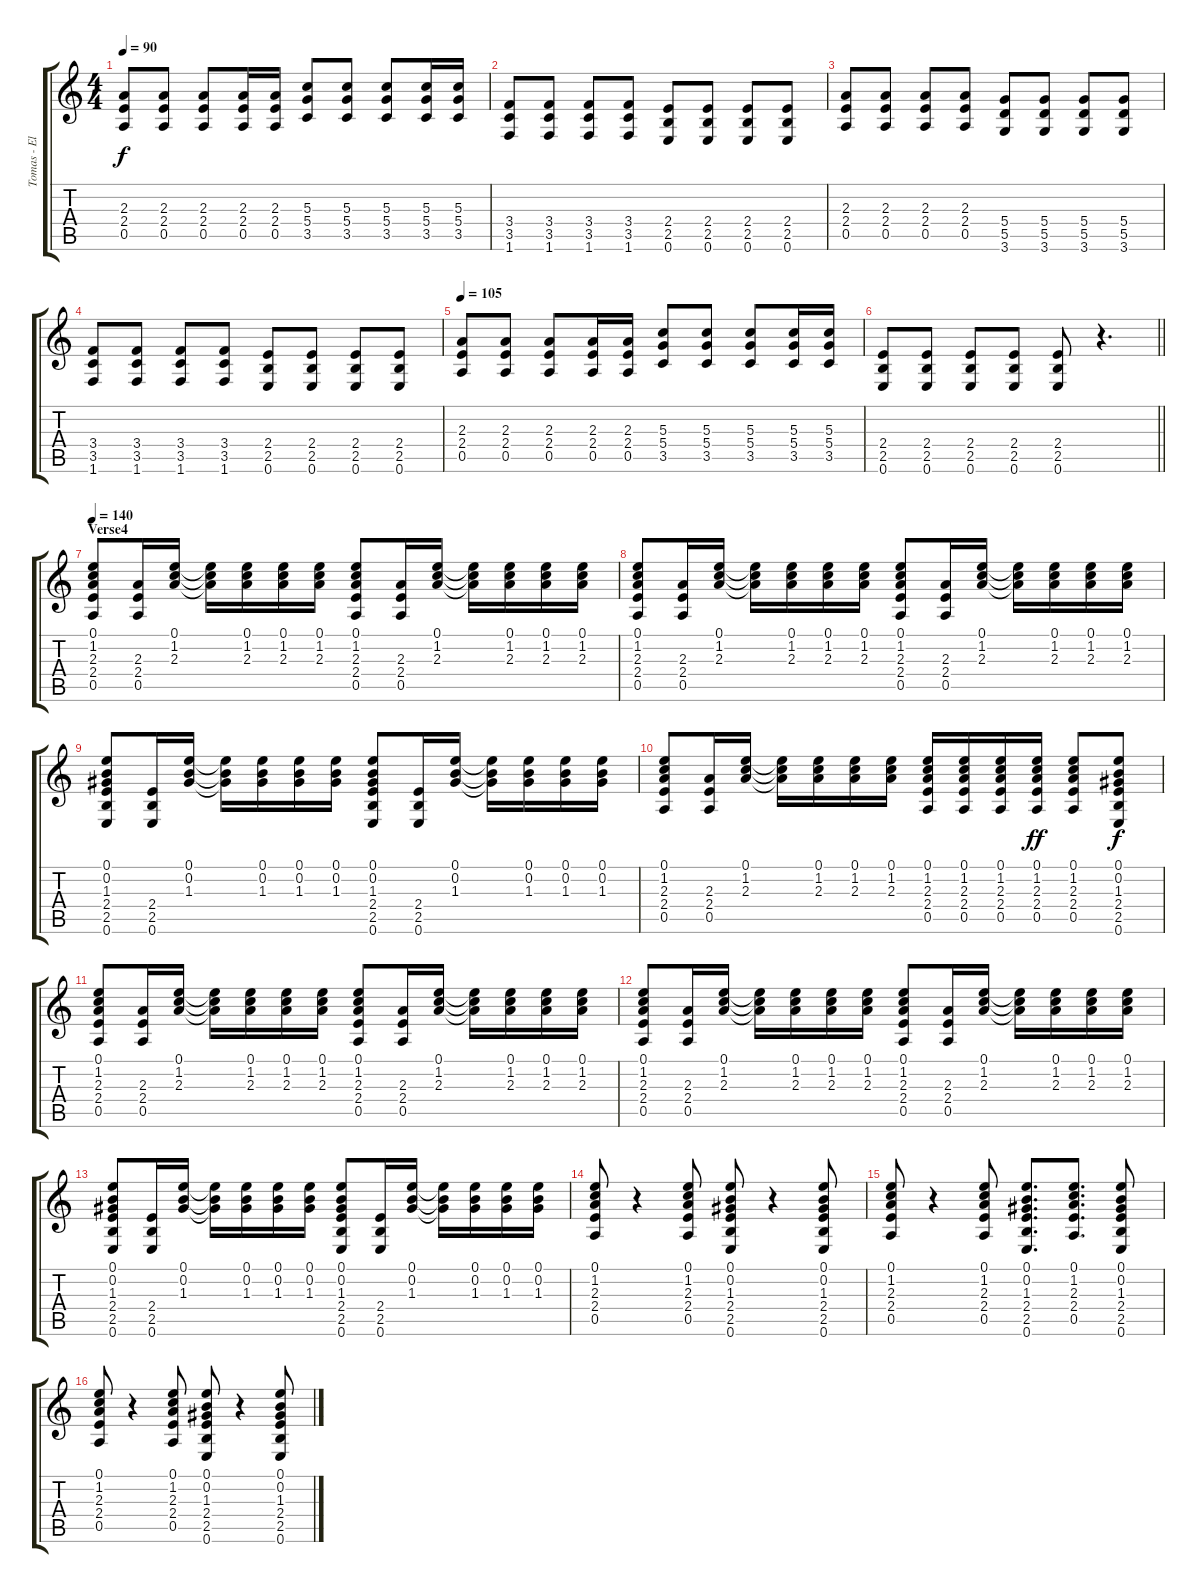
\track ("Tomas - Elec. Guitar" "Tomas - El") {instrument electricguitarclean}
\staff {score tabs}
\tuning (E4 B3 G3 D3 A2 E2) {hide}
\ts (4 4)
\tempo 90
\clef g2
\ks c
(2.3 2.4 0.5).8{dy f} (2.3 2.4 0.5).8 (2.3 2.4 0.5).8 (2.3 2.4 0.5).16 (2.3 2.4 0.5).16 (5.3 5.4 3.5).8 (5.3 5.4 3.5).8 (5.3 5.4 3.5).8 (5.3 5.4 3.5).16 (5.3 5.4 3.5).16 |
(3.4 3.5 1.6).8 (3.4 3.5 1.6).8 (3.4 3.5 1.6).8 (3.4 3.5 1.6).8 (2.4 2.5 0.6).8 (2.4 2.5 0.6).8 (2.4 2.5 0.6).8 (2.4 2.5 0.6).8 |
(2.3 2.4 0.5).8 (2.3 2.4 0.5).8 (2.3 2.4 0.5).8 (2.3 2.4 0.5).8 (5.4 5.5 3.6).8 (5.4 5.5 3.6).8 (5.4 5.5 3.6).8 (5.4 5.5 3.6).8 |
(3.4 3.5 1.6).8 (3.4 3.5 1.6).8 (3.4 3.5 1.6).8 (3.4 3.5 1.6).8 (2.4 2.5 0.6).8 (2.4 2.5 0.6).8 (2.4 2.5 0.6).8 (2.4 2.5 0.6).8 |
\tempo 105
(2.3 2.4 0.5).8 (2.3 2.4 0.5).8 (2.3 2.4 0.5).8 (2.3 2.4 0.5).16 (2.3 2.4 0.5).16 (5.3 5.4 3.5).8 (5.3 5.4 3.5).8 (5.3 5.4 3.5).8 (5.3 5.4 3.5).16 (5.3 5.4 3.5).16 |
\barLineRight lightlight
(2.4 2.5 0.6).8 (2.4 2.5 0.6).8 (2.4 2.5 0.6).8 (2.4 2.5 0.6).8 (2.4 2.5 0.6).8 r.4{d} |
\section ("" "Verse4")
\tempo 140
(0.1 1.2 2.3 2.4 0.5).8{volume 11 instrument electricguitarclean} (2.3 2.4 0.5).16 (0.1 1.2 2.3).16 (0.1{t} 1.2{t} 2.3{t}).16 (0.1 1.2 2.3).16 (0.1 1.2 2.3).16 (0.1 1.2 2.3).16 (0.1 1.2 2.3 2.4 0.5).8 (2.3 2.4 0.5).16 (0.1 1.2 2.3).16 (0.1{t} 1.2{t} 2.3{t}).16 (0.1 1.2 2.3).16 (0.1 1.2 2.3).16 (0.1 1.2 2.3).16 |
(0.1 1.2 2.3 2.4 0.5).8 (2.3 2.4 0.5).16 (0.1 1.2 2.3).16 (0.1{t} 1.2{t} 2.3{t}).16 (0.1 1.2 2.3).16 (0.1 1.2 2.3).16 (0.1 1.2 2.3).16 (0.1 1.2 2.3 2.4 0.5).8 (2.3 2.4 0.5).16 (0.1 1.2 2.3).16 (0.1{t} 1.2{t} 2.3{t}).16 (0.1 1.2 2.3).16 (0.1 1.2 2.3).16 (0.1 1.2 2.3).16 |
(0.1 0.2 1.3 2.4 2.5 0.6).8 (2.4 2.5 0.6).16 (0.1 0.2 1.3).16 (0.1{t} 0.2{t} 1.3{t}).16 (0.1 0.2 1.3).16 (0.1 0.2 1.3).16 (0.1 0.2 1.3).16 (0.1 0.2 1.3 2.4 2.5 0.6).8 (2.4 2.5 0.6).16 (0.1 0.2 1.3).16 (0.1{t} 0.2{t} 1.3{t}).16 (0.1 0.2 1.3).16 (0.1 0.2 1.3).16 (0.1 0.2 1.3).16 |
(0.1 1.2 2.3 2.4 0.5).8 (2.3 2.4 0.5).16 (0.1 1.2 2.3).16 (0.1{t} 1.2{t} 2.3{t}).16 (0.1 1.2 2.3).16 (0.1 1.2 2.3).16 (0.1 1.2 2.3).16 (0.1 1.2 2.3 2.4 0.5).16 (0.1 1.2 2.3 2.4 0.5).16 (0.1 1.2 2.3 2.4 0.5).16 (0.1 1.2 2.3 2.4 0.5).16{dy ff} (0.1 1.2 2.3 2.4 0.5).8 (0.1 0.2 1.3 2.4 2.5 0.6).8{dy f} |
(0.1 1.2 2.3 2.4 0.5).8 (2.3 2.4 0.5).16 (0.1 1.2 2.3).16 (0.1{t} 1.2{t} 2.3{t}).16 (0.1 1.2 2.3).16 (0.1 1.2 2.3).16 (0.1 1.2 2.3).16 (0.1 1.2 2.3 2.4 0.5).8 (2.3 2.4 0.5).16 (0.1 1.2 2.3).16 (0.1{t} 1.2{t} 2.3{t}).16 (0.1 1.2 2.3).16 (0.1 1.2 2.3).16 (0.1 1.2 2.3).16 |
(0.1 1.2 2.3 2.4 0.5).8 (2.3 2.4 0.5).16 (0.1 1.2 2.3).16 (0.1{t} 1.2{t} 2.3{t}).16 (0.1 1.2 2.3).16 (0.1 1.2 2.3).16 (0.1 1.2 2.3).16 (0.1 1.2 2.3 2.4 0.5).8 (2.3 2.4 0.5).16 (0.1 1.2 2.3).16 (0.1{t} 1.2{t} 2.3{t}).16 (0.1 1.2 2.3).16 (0.1 1.2 2.3).16 (0.1 1.2 2.3).16 |
(0.1 0.2 1.3 2.4 2.5 0.6).8 (2.4 2.5 0.6).16 (0.1 0.2 1.3).16 (0.1{t} 0.2{t} 1.3{t}).16 (0.1 0.2 1.3).16 (0.1 0.2 1.3).16 (0.1 0.2 1.3).16 (0.1 0.2 1.3 2.4 2.5 0.6).8 (2.4 2.5 0.6).16 (0.1 0.2 1.3).16 (0.1{t} 0.2{t} 1.3{t}).16 (0.1 0.2 1.3).16 (0.1 0.2 1.3).16 (0.1 0.2 1.3).16 |
(0.1 1.2 2.3 2.4 0.5).8 r.4 (0.1 1.2 2.3 2.4 0.5).8 (0.1 0.2 1.3 2.4 2.5 0.6).8 r.4 (0.1 0.2 1.3 2.4 2.5 0.6).8 |
(0.1 1.2 2.3 2.4 0.5).8 r.4 (0.1 1.2 2.3 2.4 0.5).8 (0.1 0.2 1.3 2.4 2.5 0.6).8{d} (0.1 1.2 2.3 2.4 0.5).8{d} (0.1 0.2 1.3 2.4 2.5 0.6).8 |
(0.1 1.2 2.3 2.4 0.5).8 r.4 (0.1 1.2 2.3 2.4 0.5).8 (0.1 0.2 1.3 2.4 2.5 0.6).8 r.4 (0.1 0.2 1.3 2.4 2.5 0.6).8
